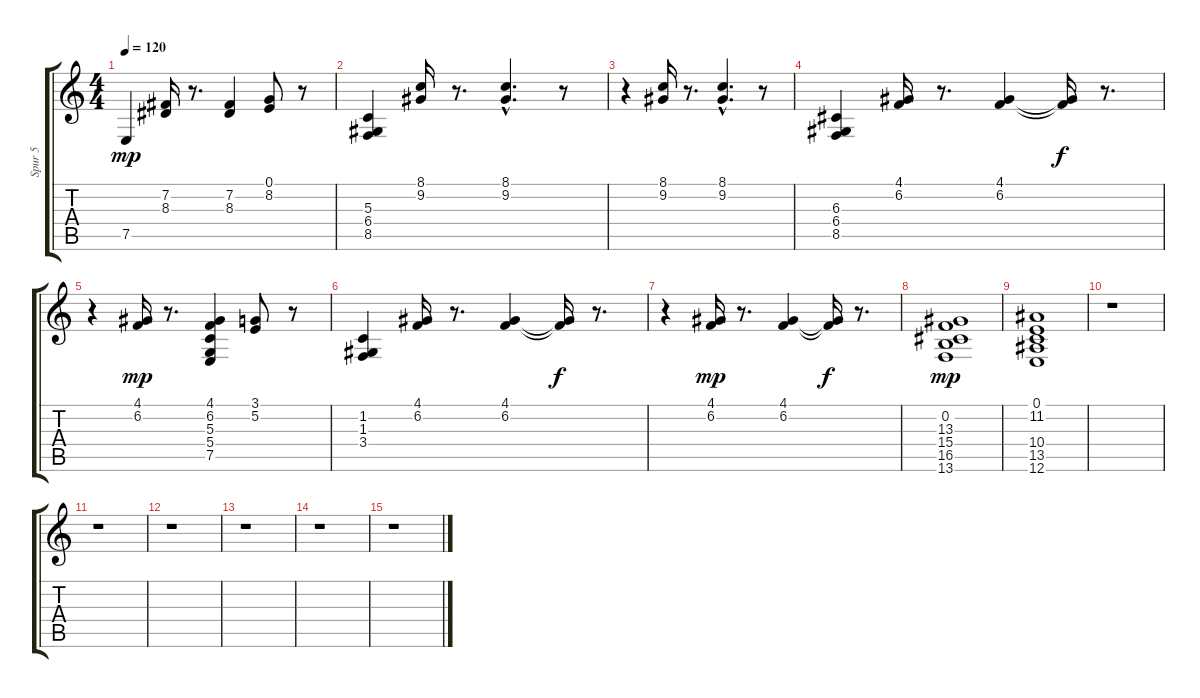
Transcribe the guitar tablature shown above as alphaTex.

\track ("Spur 5" "Spur 5") {instrument pad2warm}
\staff {score tabs}
\tuning (E4 B3 G3 D3 A2 E2) {hide}
\ts (4 4)
\tempo 120
\clef g2
\ks c
7.5.4{dy mp} (7.2 8.3).16 r.8{d} (7.2 8.3).4 (0.1 8.2).8 r.8 |
(5.3 6.4 8.5).4 (8.1 9.2).16 r.8{d} (8.1{hac} 9.2{hac}).4{d} r.8 |
r.4 (8.1 9.2).16 r.8{d} (8.1{hac} 9.2{hac}).4{d} r.8 |
(6.3 6.4 8.5).4 (4.1 6.2).16 r.8{d} (4.1 6.2).4 (4.1{t} 6.2{t}).16{dy f} r.8{d} |
r.4 (4.1 6.2).16{dy mp} r.8{d} (4.1 6.2 5.3 5.4 7.5).4 (3.1 5.2).8 r.8 |
(1.2 1.3 3.4).4 (4.1 6.2).16 r.8{d} (4.1 6.2).4 (4.1{t} 6.2{t}).16{dy f} r.8{d} |
r.4 (4.1 6.2).16{dy mp} r.8{d} (4.1 6.2).4 (4.1{t} 6.2{t}).16{dy f} r.8{d} |
(0.2 13.3 15.4 16.5 13.6).1{dy mp} |
(0.1 11.2 10.4 13.5 12.6).1 |
r.1 |
r.1 |
r.1 |
r.1 |
r.1 |
r.1
